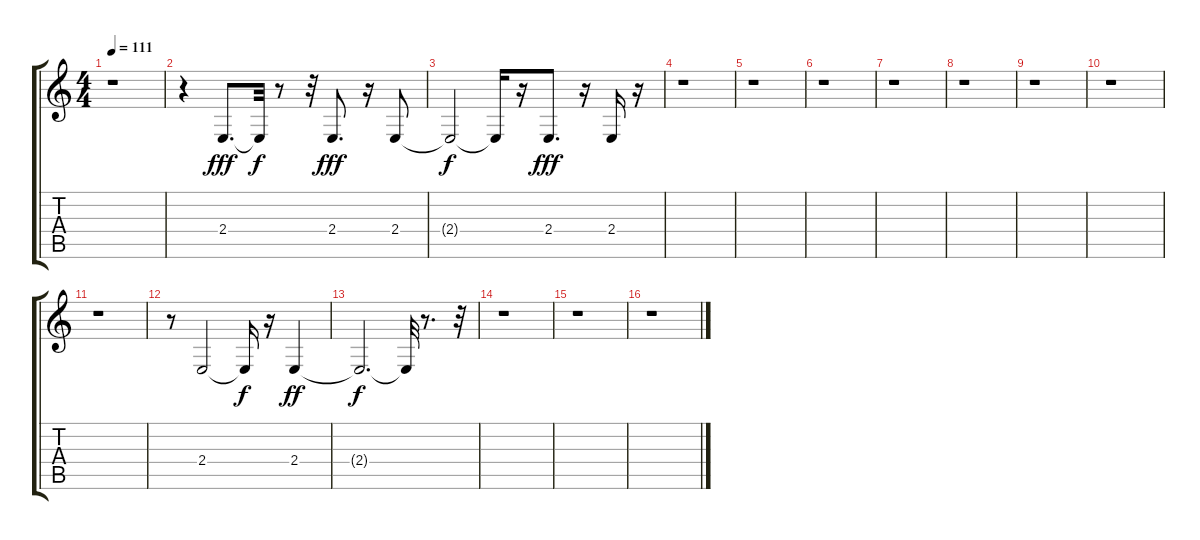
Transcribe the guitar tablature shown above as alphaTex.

\track "" {instrument synthstrings1}
\staff {score tabs}
\tuning (E4 B3 G3 D3 A2 E2) {hide}
\ts (4 4)
\tempo 111
\clef g2
\ks c
r.1{dy f} |
r.4 2.4.8{d dy fff} 2.4{t}.32{dy f} r.8 r.32 2.4.8{d dy fff} r.16 2.4.8 |
2.4{t}.2{dy f} 2.4{t}.16 r.16 2.4.8{d dy fff} r.16 2.4.16 r.16 |
r.1 |
r.1 |
r.1 |
r.1 |
r.1 |
r.1 |
r.1 |
r.1 |
r.8 2.4.2 2.4{t}.16{dy f} r.16 2.4.4{dy ff} |
2.4{t}.2{d dy f} 2.4{t}.32 r.8{d} r.32 |
r.1 |
r.1 |
r.1
